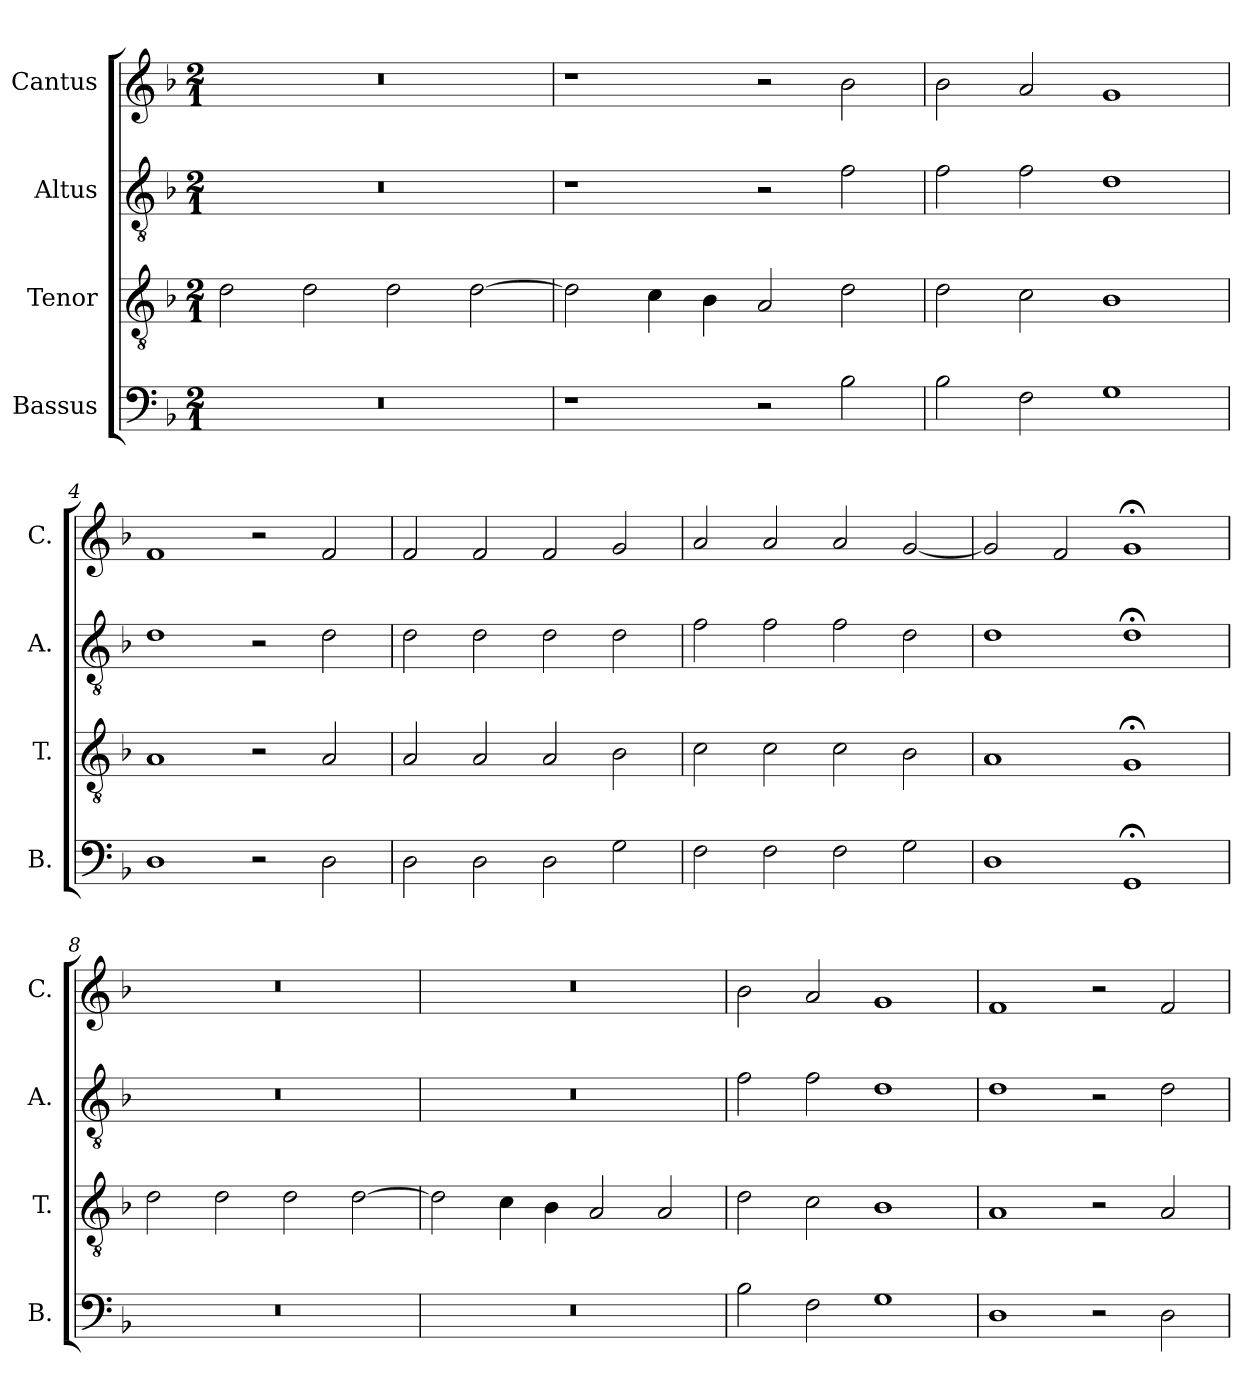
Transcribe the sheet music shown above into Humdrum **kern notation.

**kern	**kern	**kern	**kern
*part4	*part3	*part2	*part1
*staff4	*staff3	*staff2	*staff1
*I"Bassus	*I"Tenor	*I"Altus	*I"Cantus
*I'B.	*I'T.	*I'A.	*I'C.
*clefF4	*clefGv2	*clefGv2	*clefG2
*k[b-]	*k[b-]	*k[b-]	*k[b-]
*M2/1	*M2/1	*M2/1	*M2/1
*MM320	*MM320	*MM320	*MM320
=1	=1	=1	=1
0r	2d\	0r	0r
.	2d\	.	.
.	2d\	.	.
.	[2d\	.	.
=2	=2	=2	=2
1r	2d\]	1r	1r
.	4c\	.	.
.	4B-\	.	.
2r	2A/	2r	2r
2B-\	2d\	2f\	2b-\
=3	=3	=3	=3
2B-\	2d\	2f\	2b-\
2F\	2c\	2f\	2a/
1G	1B-	1d	1g
=4	=4	=4	=4
1D	1A	1d	1f
2r	2r	2r	2r
2D\	2A/	2d\	2f/
=5	=5	=5	=5
2D\	2A/	2d\	2f/
2D\	2A/	2d\	2f/
2D\	2A/	2d\	2f/
2G\	2B-\	2d\	2g/
=6	=6	=6	=6
2F\	2c\	2f\	2a/
2F\	2c\	2f\	2a/
2F\	2c\	2f\	2a/
2G\	2B-\	2d\	[2g/
=7	=7	=7	=7
1D	1A	1d	2g/]
.	.	.	2f/
1GG;<	1G;<	1d;<	1g;<
=8	=8	=8	=8
0r	2d\	0r	0r
.	2d\	.	.
.	2d\	.	.
.	[2d\	.	.
=9	=9	=9	=9
0r	2d\]	0r	0r
.	4c\	.	.
.	4B-\	.	.
.	2A/	.	.
.	2A/	.	.
=10	=10	=10	=10
2B-\	2d\	2f\	2b-\
2F\	2c\	2f\	2a/
1G	1B-	1d	1g
=11	=11	=11	=11
1D	1A	1d	1f
2r	2r	2r	2r
2D\	2A/	2d\	2f/
=	=	=	=
*-	*-	*-	*-
